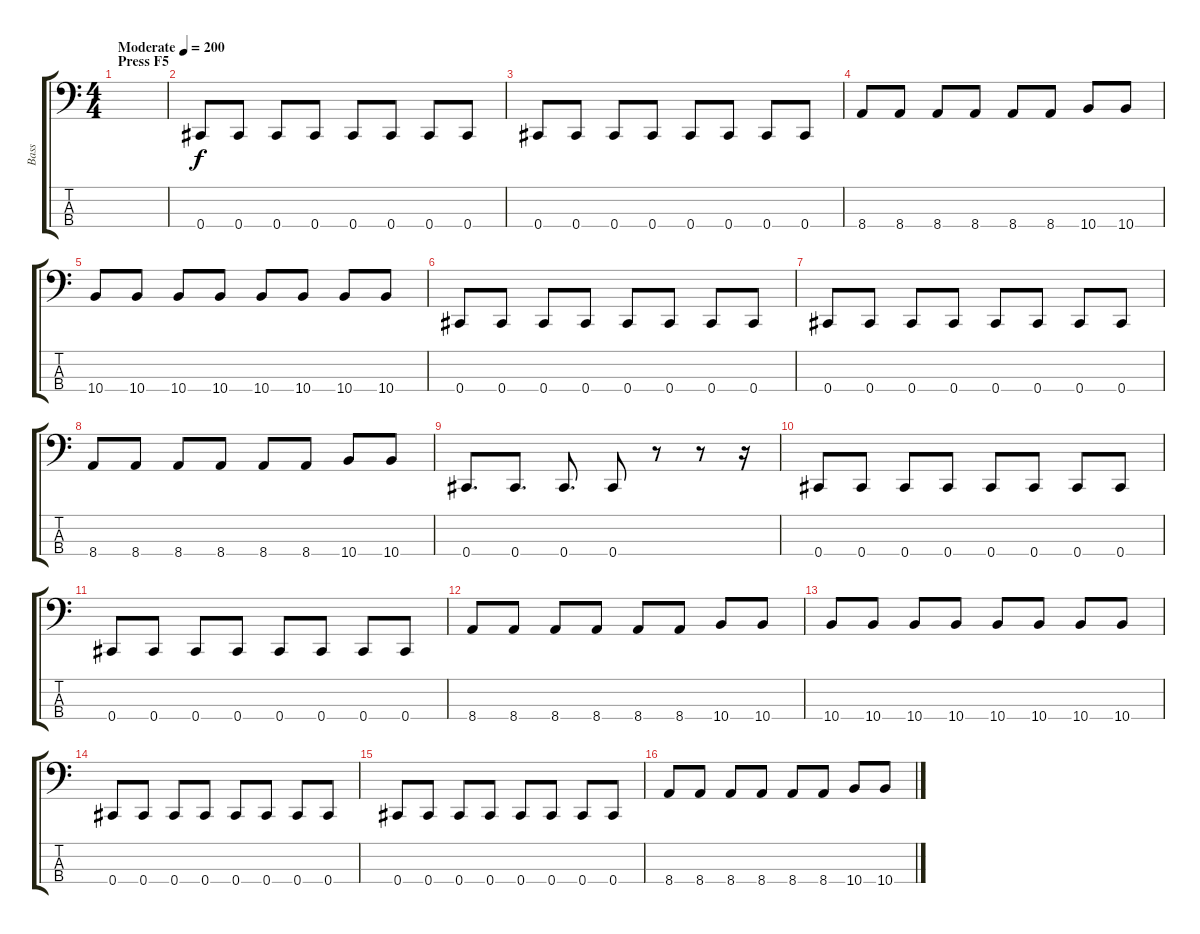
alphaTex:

\track ("Bass" "Bass") {instrument electricbassfinger}
\staff {score tabs}
\tuning (Gb2 Db2 Ab1 Db1) {hide}
\ts (4 4)
\section ("" "Press F5")
\tempo (200 "Moderate")
\clef f4
\ks c
|
0.4.8 0.4.8 0.4.8 0.4.8 0.4.8 0.4.8 0.4.8 0.4.8 |
0.4.8 0.4.8 0.4.8 0.4.8 0.4.8 0.4.8 0.4.8 0.4.8 |
8.4.8 8.4.8 8.4.8 8.4.8 8.4.8 8.4.8 10.4.8 10.4.8 |
10.4.8 10.4.8 10.4.8 10.4.8 10.4.8 10.4.8 10.4.8 10.4.8 |
0.4.8 0.4.8 0.4.8 0.4.8 0.4.8 0.4.8 0.4.8 0.4.8 |
0.4.8 0.4.8 0.4.8 0.4.8 0.4.8 0.4.8 0.4.8 0.4.8 |
8.4.8 8.4.8 8.4.8 8.4.8 8.4.8 8.4.8 10.4.8 10.4.8 |
0.4.8{d} 0.4.8{d} 0.4.8{d} 0.4.8 r.8 r.8 r.16 |
0.4.8 0.4.8 0.4.8 0.4.8 0.4.8 0.4.8 0.4.8 0.4.8 |
0.4.8 0.4.8 0.4.8 0.4.8 0.4.8 0.4.8 0.4.8 0.4.8 |
8.4.8 8.4.8 8.4.8 8.4.8 8.4.8 8.4.8 10.4.8 10.4.8 |
10.4.8 10.4.8 10.4.8 10.4.8 10.4.8 10.4.8 10.4.8 10.4.8 |
0.4.8 0.4.8 0.4.8 0.4.8 0.4.8 0.4.8 0.4.8 0.4.8 |
0.4.8 0.4.8 0.4.8 0.4.8 0.4.8 0.4.8 0.4.8 0.4.8 |
8.4.8 8.4.8 8.4.8 8.4.8 8.4.8 8.4.8 10.4.8 10.4.8
